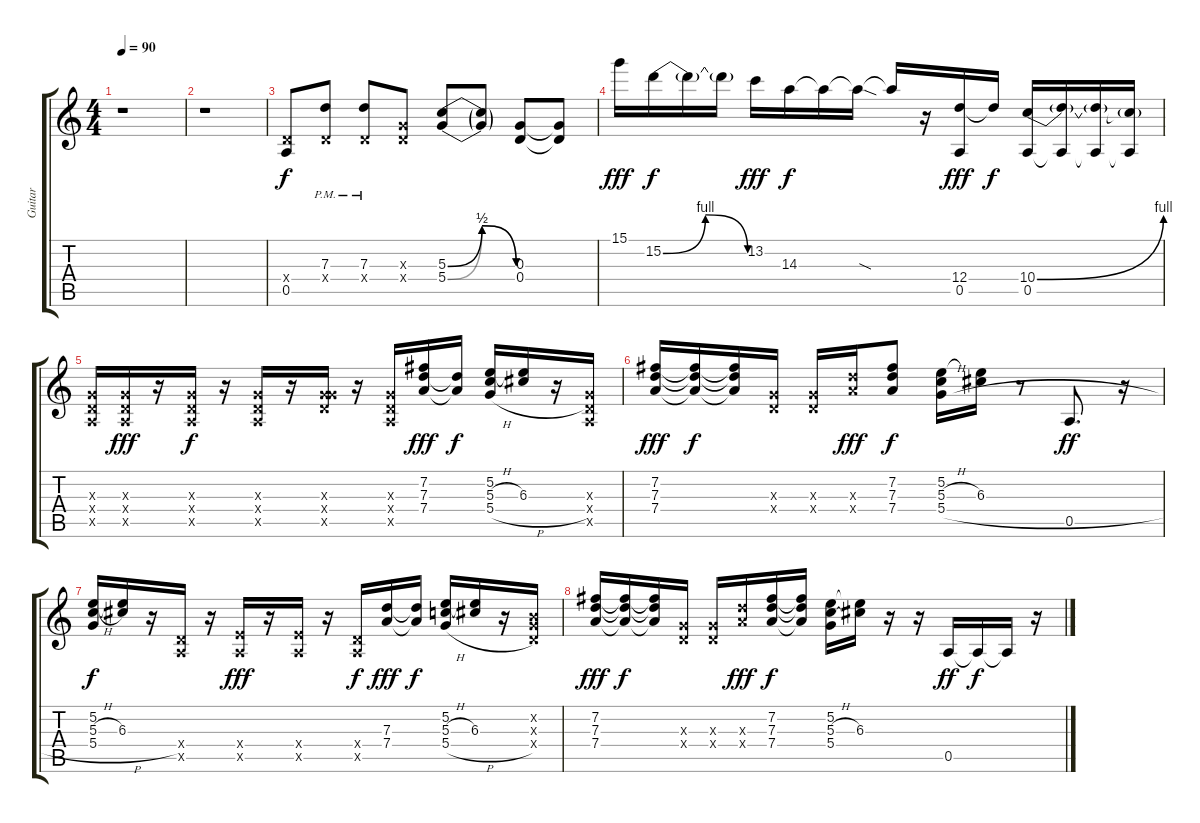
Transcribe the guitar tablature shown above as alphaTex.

\track ("Guitar" "Guitar") {instrument distortionguitar}
\staff {score tabs}
\tuning (E4 B3 G3 D3 A2 E2) {hide}
\ts (4 4)
\tempo 90
\clef g2
\ks c
r.1{dy f} |
r.1 |
(0.4{x} 0.5).8 (7.3{pm} 0.4{x}).8 (7.3{pm} 0.4{x}).8 (0.3{x} 0.4{x}).8 (5.3{be (bendrelease 0 0 45 2 45 2 60 0)} 5.4{be (bendrelease 0 0 45 2 45 2 60 0)}).8 (5.3{t} 5.4{t}).8 (0.3 0.4).8 (0.3{t} 0.4{t}).8 |
15.1.16{dy fff} 15.2{be (bendrelease 0 0 15 4 45 4 60 0)}.16{dy f} 15.2{t}.16 15.2{t}.16 13.2.16{dy fff} 14.3.16{dy f} 14.3{t}.16 14.3{sod t}.16 14.3{t}.16 r.16 (12.4 0.5).16{dy fff} 12.4{t}.16{dy f} (10.4{be (bend 0 0 60 4)} 0.5).16 (10.4{t} 0.5{t}).16 (10.4{t} 0.5{t}).16 (10.4{t} 0.5{t}).16 |
(0.3{x} 0.4{x} 0.5{x}).16 (0.3{x} 0.4{x} 0.5{x}).16{dy fff} r.16 (0.3{x} 0.4{x} 0.5{x}).16{dy f} r.16 (0.3{x} 0.4{x} 0.5{x}).16 r.16 (0.3{x} 5.4{x} 5.5{x}).16 r.16 (0.3{x} 0.4{x} 0.5{x}).16 (7.2 7.3 7.4).16{dy fff} (7.3{t} 7.4{t}).16{dy f} (5.2 5.3{h} 5.4{h}).16 (5.2{t} 6.3).16 r.16 (0.3{x} 0.4{x} 0.5{x}).16 |
(7.2 7.3 7.4).16{dy fff} (7.2{t} 7.3{t} 7.4{t}).16{dy f} (7.2{t} 7.3{t} 7.4{t}).16 (0.3{x} 0.4{x}).16 (0.3{x} 0.4{x}).16 (7.3{x} 7.4{x}).16{dy fff} (7.2 7.3 7.4).8{dy f} (5.2 5.3{h} 5.4{h}).16 (5.2{t} 6.3).16 r.8 0.5.8{d dy ff} r.16 |
(5.2 5.3{h} 5.4{h}).16{dy f} (5.2{t} 6.3).16 r.16 (0.4{x} 0.5{x}).16 r.16 (2.4{x} 0.5{x}).16{dy fff} r.16 (2.4{x} 0.5{x}).16 r.16 (0.4{x} 0.5{x}).16{dy f} (7.3 7.4).16{dy fff} (7.3{t} 7.4{t}).16{dy f} (5.2 5.3{h} 5.4{h}).16 (5.2{t} 6.3).16 r.16 (0.2{x} 0.3{x} 0.4{x}).16 |
(7.2 7.3 7.4).16{dy fff} (7.2{t} 7.3{t} 7.4{t}).16{dy f} (7.2{t} 7.3{t} 7.4{t}).16 (0.3{x} 0.4{x}).16 (0.3{x} 0.4{x}).16 (7.3{x} 7.4{x}).16{dy fff} (7.2 7.3 7.4).16{dy f} (7.2{t} 7.3{t} 7.4{t}).16 (5.2 5.3{h} 5.4{h}).16 (5.2{t} 6.3).16 r.16 r.16 0.5.16{dy ff} 0.5{t}.16{dy f} 0.5{t}.16 r.16
